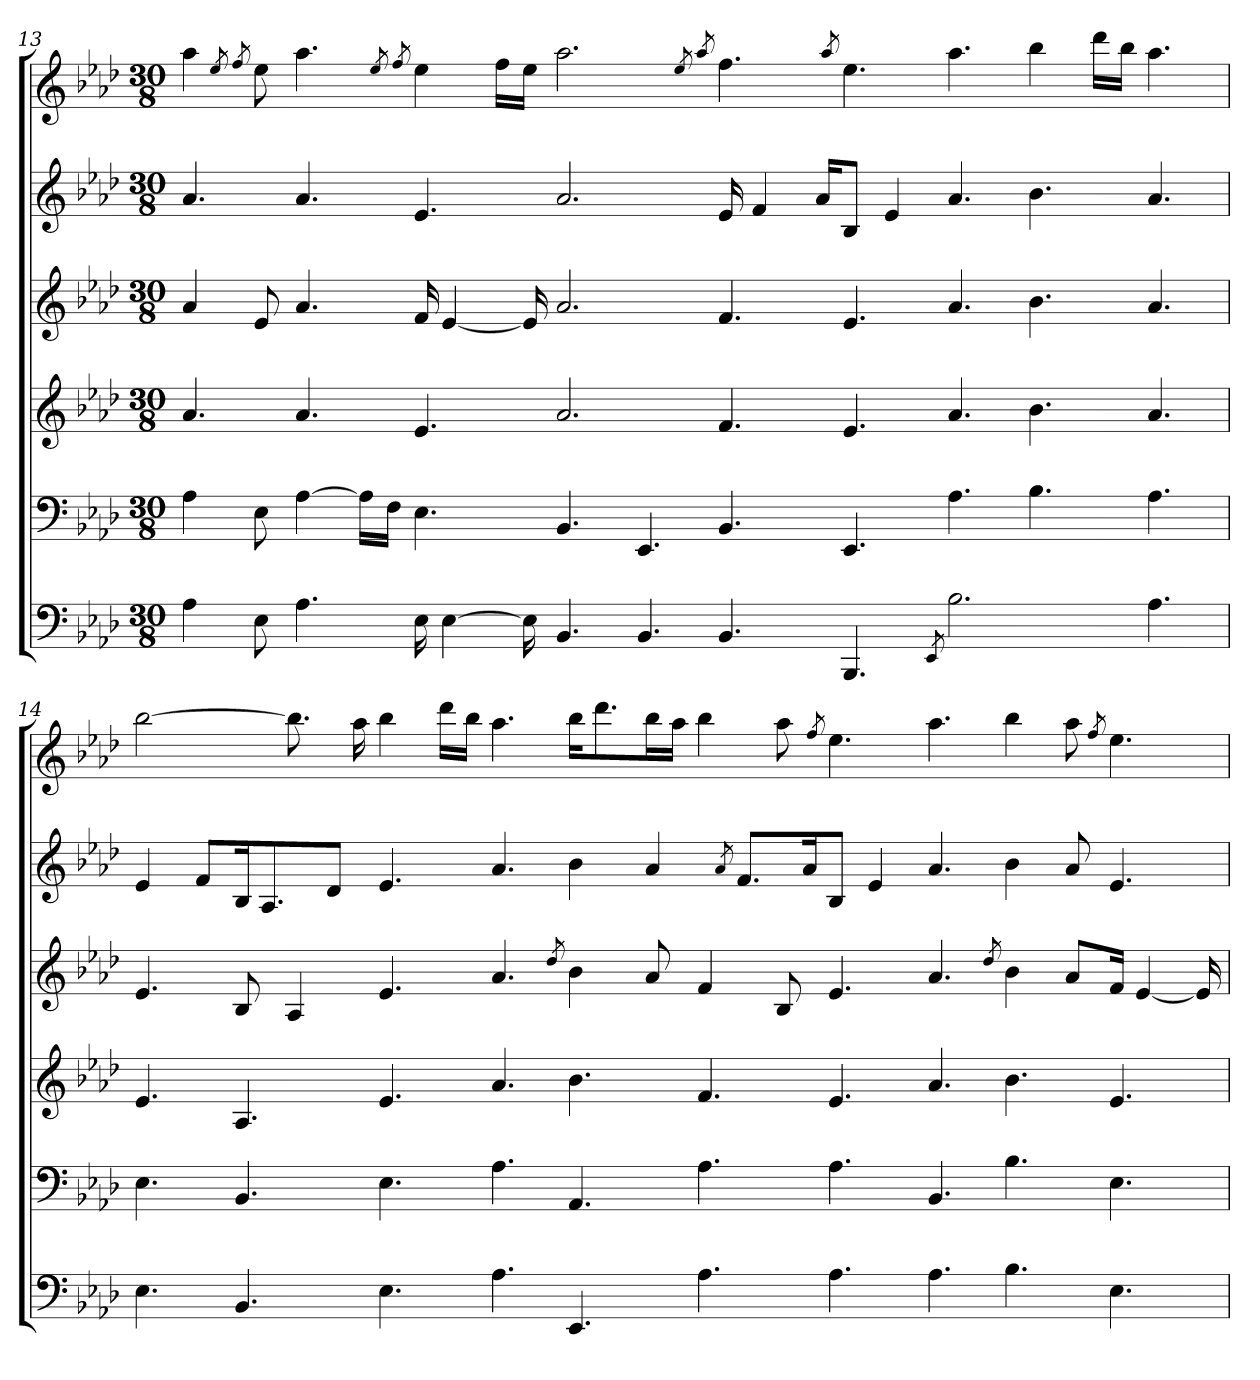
**kern	**kern	**kern	**kern	**kern	**kern
*part6	*part5	*part4	*part3	*part2	*part1
*staff6	*staff5	*staff4	*staff3	*staff2	*staff1
*clefF4	*clefF4	*clefG2	*clefG2	*clefG2	*clefG2
*k[b-e-a-d-]	*k[b-e-a-d-]	*k[b-e-a-d-]	*k[b-e-a-d-]	*k[b-e-a-d-]	*k[b-e-a-d-]
*M30/8	*M30/8	*M30/8	*M30/8	*M30/8	*M30/8
=13	=13	=13	=13	=13	=13
4A-	4A-	4.a-	4a-	4.a-	4aa-
.	.	.	.	.	8qee-
.	.	.	.	.	8qff
8E-	8E-	.	8e-	.	8ee-
4.A-	[4A-	4.a-	4.a-	4.a-	4.aa-
.	16A-\LL]	.	.	.	.
.	16F\JJ	.	.	.	.
.	.	.	.	.	8qee-
.	.	.	.	.	8qff
16E-	4.E-	4.e-	16f	4.e-	4ee-
[4E-	.	.	[4e-	.	.
.	.	.	.	.	16ff\LL
16E-]	.	.	16e-]	.	16ee-\JJ
4.BB-	4.BB-	2.a-	2.a-	2.a-	2.aa-
4.BB-	4.EE-	.	.	.	.
.	.	.	.	.	8qee-
.	.	.	.	.	8qaa-
4.BB-	4.BB-	4.f	4.f	16e-	4.ff
.	.	.	.	4f	.
.	.	.	.	16a-/KL	.
.	.	.	.	.	8qaa-
4.BBB-	4.EE-	4.e-	4.e-	8B-/J	4.ee-
.	.	.	.	4e-	.
8qEE-	.	.	.	.	.
2.B-	4.A-	4.a-	4.a-	4.a-	4.aa-
.	4.B-	4.b-	4.b-	4.b-	4bb-
.	.	.	.	.	16ddd-\LL
.	.	.	.	.	16bb-\JJ
4.A-	4.A-	4.a-	4.a-	4.a-	4.aa-
=14	=14	=14	=14	=14	=14
4.E-	4.E-	4.e-	4.e-	4e-	[2bb-
.	.	.	.	8f/L	.
4.BB-	4.BB-	4.A-	8B-	16B-/K	.
.	.	.	.	8.A-/	.
.	.	.	4A-	.	8.bb-]
.	.	.	.	8d-/J	.
.	.	.	.	.	16aa-
4.E-	4.E-	4.e-	4.e-	4.e-	4bb-
.	.	.	.	.	16ddd-\LL
.	.	.	.	.	16bb-\JJ
4.A-	4.A-	4.a-	4.a-	4.a-	4.aa-
.	.	.	8qdd-	.	.
4.EE-	4.AA-	4.b-	4b-	4b-	16bb-\KL
.	.	.	.	.	8.ddd-\
.	.	.	8a-	4a-	16bb-\L
.	.	.	.	.	16aa-\JJ
4.A-	4.A-	4.f	4f	.	4bb-
.	.	.	.	8qa-	.
.	.	.	.	8.f/L	.
.	.	.	8B-	.	8aa-
.	.	.	.	16a-/K	.
.	.	.	.	.	8qff
4.A-	4.A-	4.e-	4.e-	8B-/J	4.ee-
.	.	.	.	4e-	.
4.A-	4.BB-	4.a-	4.a-	4.a-	4.aa-
.	.	.	8qdd-	.	.
4.B-	4.B-	4.b-	4b-	4b-	4bb-
.	.	.	8a-/L	8a-	8aa-
.	.	.	.	.	8qff
4.E-	4.E-	4.e-	16f/Jk	4.e-	4.ee-
.	.	.	[4e-	.	.
.	.	.	16e-]	.	.
=	=	=	=	=	=
*-	*-	*-	*-	*-	*-
